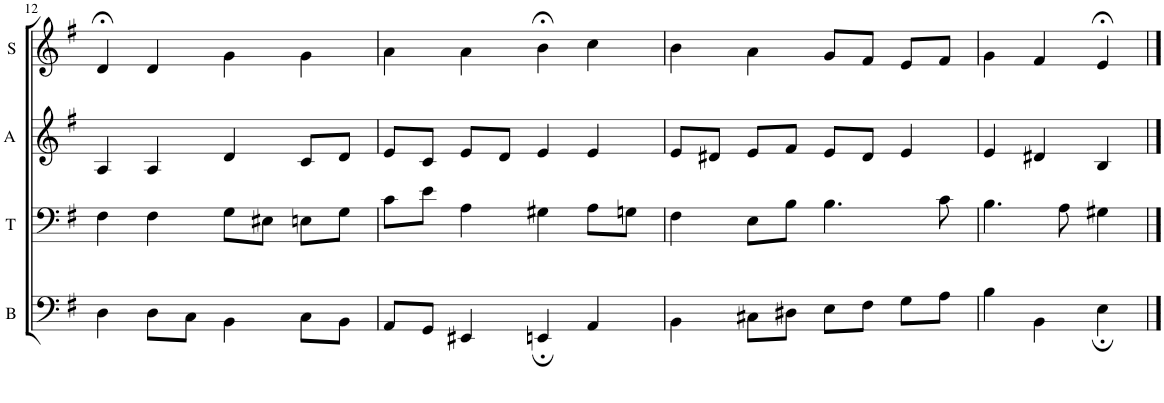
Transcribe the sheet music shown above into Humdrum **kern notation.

**kern	**kern	**kern	**kern
*part4	*part3	*part2	*part1
*staff4	*staff3	*staff2	*staff1
*I"B	*I"T	*I"A	*I"S
*I'B	*I'T	*I'A	*I'S
!!LO:PB:g=z
*clefF4	*clefF4	*clefG2	*clefG2
*k[f#]	*k[f#]	*k[f#]	*k[f#]
*M4/4	*M4/4	*M4/4	*M4/4
=12	=12	=12	=12
4D\	4F#\	4A/	4d;</
8D\L	4F#\	4A/	4d/
8C\J	.	.	.
4BB\	8G\L	4d/	4g\
.	8E#X\J	.	.
8C\L	8En\L	8c/L	4g\
8BB\J	8G\J	8d/J	.
=13	=13	=13	=13
8AA/L	8c\L	8e/L	4a\
8GG/J	8e\J	8c/J	.
4EE#X/	4A\	8e/L	4a\
.	.	8d/J	.
4EEn;/	4G#X\	4e/	4b;<\
4AA/	8A\L	4e/	4cc\
.	8Gn\J	.	.
=14	=14	=14	=14
4BB\	4F#\	8e/L	4b\
.	.	8d#X/J	.
8C#X\L	8E\L	8e/L	4a\
8D#X\J	8B\J	8f#/J	.
8E\L	4.B\	8e/L	8g/L
8F#\J	.	8d#/J	8f#/J
8G\L	.	4e/	8e/L
8A\J	8c\	.	8f#/J
=15	=15	=15	=15
4B\	4.B\	4e/	4g\
4BB\	.	4d#X/	4f#/
.	8A\	.	.
4E;\	4G#X\	4B/	4e;</
==	==	==	==
*-	*-	*-	*-
